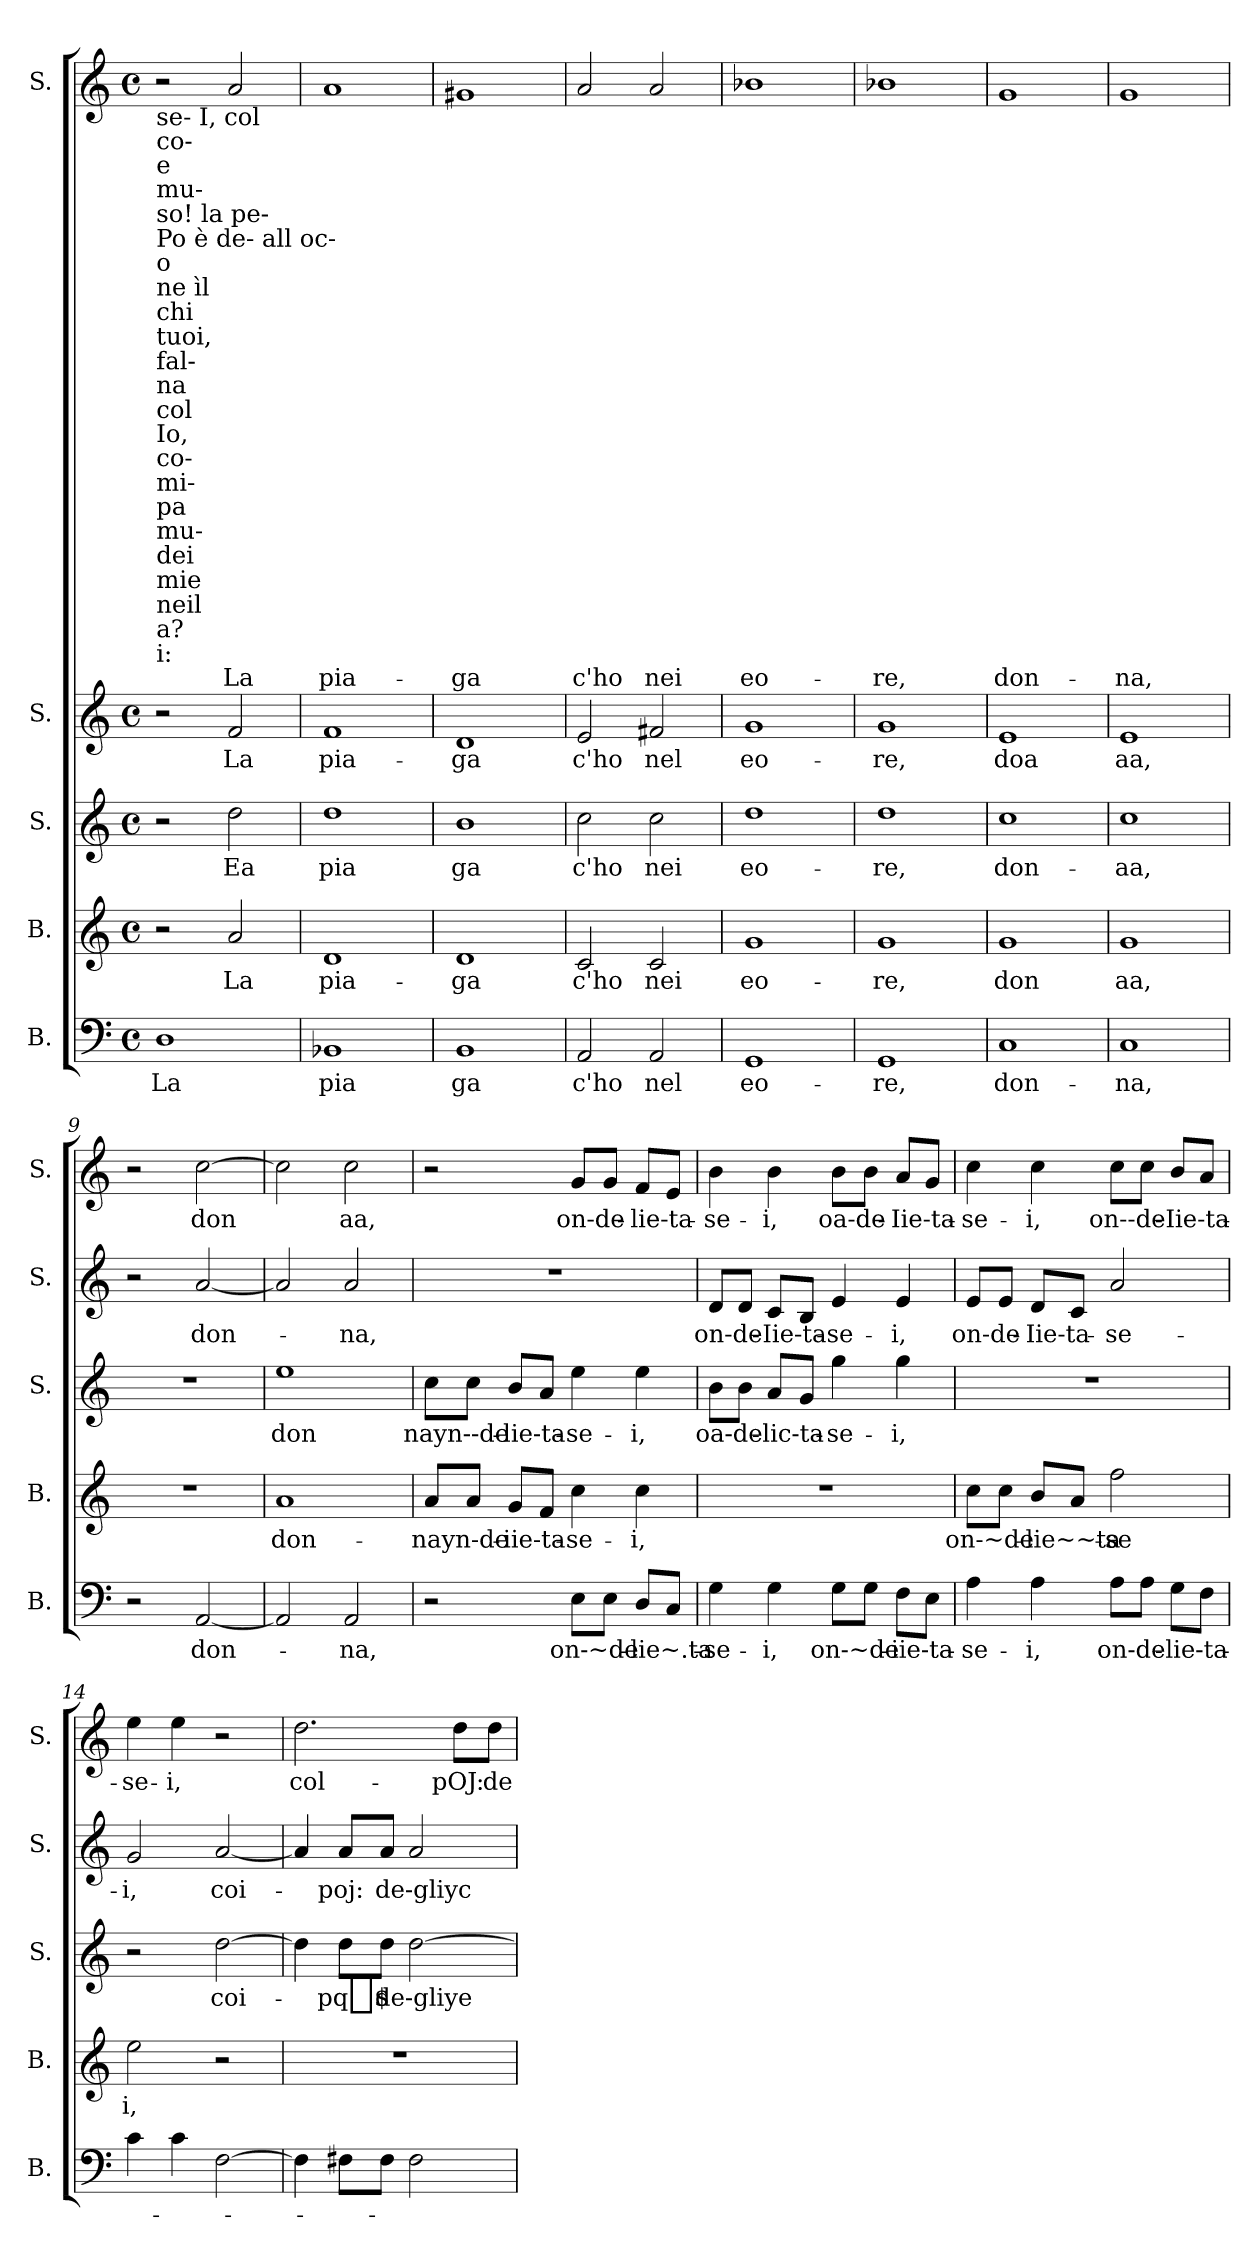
**kern	**text	**kern	**text	**kern	**text	**kern	**text	**kern	**text
*part5	*part5	*part4	*part4	*part3	*part3	*part2	*part2	*part1	*part1
*staff5	*staff5	*staff4	*staff4	*staff3	*staff3	*staff2	*staff2	*staff1	*staff1
*I"B.	*	*I"B.	*	*I"S.	*	*I"S.	*	*I"S.	*
*I'B.	*	*I'B.	*	*I'S.	*	*I'S.	*	*I'S.	*
*clefF4	*	*clefG2	*	*clefG2	*	*clefG2	*	*clefG2	*
*k[]	*	*k[]	*	*k[]	*	*k[]	*	*k[]	*
*M4/4	*	*M4/4	*	*M4/4	*	*M4/4	*	*M4/4	*
*met(c)	*	*met(c)	*	*met(c)	*	*met(c)	*	*met(c)	*
=1	=1	=1	=1	=1	=1	=1	=1	=1	=1
!	!	!	!	!	!	!	!	!LO:TX:b:t=se- I, col	!
!	!	!	!	!	!	!	!	!LO:TX:b:t=co-	!
!	!	!	!	!	!	!	!	!LO:TX:b:t=e	!
!	!	!	!	!	!	!	!	!LO:TX:b:t=mu-	!
!	!	!	!	!	!	!	!	!LO:TX:b:t=so! la pe-	!
!	!	!	!	!	!	!	!	!LO:TX:b:t=Po è de- all oc-	!
!	!	!	!	!	!	!	!	!LO:TX:b:t=o	!
!	!	!	!	!	!	!	!	!LO:TX:b:t=ne ìl	!
!	!	!	!	!	!	!	!	!LO:TX:b:t=chi	!
!	!	!	!	!	!	!	!	!LO:TX:b:t=tuoi,	!
!	!	!	!	!	!	!	!	!LO:TX:b:t=fal-	!
!	!	!	!	!	!	!	!	!LO:TX:b:t=na	!
!	!	!	!	!	!	!	!	!LO:TX:b:t=col	!
!	!	!	!	!	!	!	!	!LO:TX:b:t=Io,	!
!	!	!	!	!	!	!	!	!LO:TX:b:t=co-	!
!	!	!	!	!	!	!	!	!LO:TX:b:t=mi-	!
!	!	!	!	!	!	!	!	!LO:TX:b:t=pa	!
!	!	!	!	!	!	!	!	!LO:TX:b:t=mu-	!
!	!	!	!	!	!	!	!	!LO:TX:b:t=dei	!
!	!	!	!	!	!	!	!	!LO:TX:b:t=mie	!
!	!	!	!	!	!	!	!	!LO:TX:b:t=neil	!
!	!	!	!	!	!	!	!	!LO:TX:b:t=a?	!
!	!	!	!	!	!	!	!	!LO:TX:b:t=i&colon;	!
!	!LO:LY:b	!	!	!	!	!	!	!	!
1D	-La	2r	.	2r	.	2r	.	2r	.
!	!	!	!LO:LY:b	!	!LO:LY:b	!	!LO:LY:b	!	!LO:LY:b
.	.	2a/	-La	2dd\	-Ea	2f/	-La	2a/	-La
=2	=2	=2	=2	=2	=2	=2	=2	=2	=2
!	!LO:LY:b	!	!LO:LY:b	!	!LO:LY:b	!	!LO:LY:b	!	!LO:LY:b
1BB-X	-pia	1d	-pia-	1dd	-pia	1f	-pia-	1a	-pia-
=3	=3	=3	=3	=3	=3	=3	=3	=3	=3
!	!LO:LY:b	!	!LO:LY:b	!	!LO:LY:b	!	!LO:LY:b	!	!LO:LY:b
1BB	-ga	1d	-ga	1b	-ga	1d	-ga	1g#X	-ga
=4	=4	=4	=4	=4	=4	=4	=4	=4	=4
!	!LO:LY:b	!	!LO:LY:b	!	!LO:LY:b	!	!LO:LY:b	!	!LO:LY:b
2AA/	-c'ho	2c/	-c'ho	2cc\	-c'ho	2e/	-c'ho	2a/	-c'ho
!	!LO:LY:b	!	!LO:LY:b	!	!LO:LY:b	!	!LO:LY:b	!	!LO:LY:b
2AA/	-nel	2c/	-nei	2cc\	-nei	2f#X/	-nel	2a/	-nei
=5	=5	=5	=5	=5	=5	=5	=5	=5	=5
!	!LO:LY:b	!	!LO:LY:b	!	!LO:LY:b	!	!LO:LY:b	!	!LO:LY:b
1GG	-eo-	1g	-eo-	1dd	-eo-	1g	-eo-	1b-X	-eo-
=6	=6	=6	=6	=6	=6	=6	=6	=6	=6
!	!LO:LY:b	!	!LO:LY:b	!	!LO:LY:b	!	!LO:LY:b	!	!LO:LY:b
1GG	-re,	1g	-re,	1dd	-re,	1g	-re,	1b-X	-re,
=7	=7	=7	=7	=7	=7	=7	=7	=7	=7
!	!LO:LY:b	!	!LO:LY:b	!	!LO:LY:b	!	!LO:LY:b	!	!LO:LY:b
1C	-don-	1g	-don	1cc	-don-	1e	-doa	1g	-don-
=8	=8	=8	=8	=8	=8	=8	=8	=8	=8
!	!LO:LY:b	!	!LO:LY:b	!	!LO:LY:b	!	!LO:LY:b	!	!LO:LY:b
1C	-na,	1g	-aa,	1cc	-aa,	1e	-aa,	1g	-na,
=9	=9	=9	=9	=9	=9	=9	=9	=9	=9
2r	.	1r	.	1r	.	2r	.	2r	.
!	!LO:LY:b	!	!	!	!	!	!LO:LY:b	!	!LO:LY:b
[2AA/	-don-	.	.	.	.	[2a/	-don-	[2cc\	-don
=10	=10	=10	=10	=10	=10	=10	=10	=10	=10
!	!	!	!LO:LY:b	!	!LO:LY:b	!	!	!	!
2AA/]	.	1a	-don-	1ee	-don	2a/]	.	2cc\]	.
!	!LO:LY:b	!	!	!	!	!	!LO:LY:b	!	!LO:LY:b
2AA/	-na,	.	.	.	.	2a/	-na,	2cc\	-aa,
=11	=11	=11	=11	=11	=11	=11	=11	=11	=11
!	!	!	!LO:LY:b	!	!LO:LY:b	!	!	!	!
2r	.	8a/L	-nayn-de-	8cc\L	-nayn--de-	1r	.	2r	.
.	.	8a/J	.	8cc\J	.	.	.	.	.
!	!	!	!LO:LY:b	!	!LO:LY:b	!	!	!	!
.	.	8g/L	-iie-ta-	8b/L	-lie-ta-	.	.	.	.
.	.	8f/J	.	8a/J	.	.	.	.	.
!	!LO:LY:b	!	!LO:LY:b	!	!LO:LY:b	!	!	!	!LO:LY:b
8E\L	-on-~de-	4cc\	-se-	4ee\	-se-	.	.	8g/L	-on-de-
8E\J	.	.	.	.	.	.	.	8g/J	.
!	!LO:LY:b	!	!LO:LY:b	!	!LO:LY:b	!	!	!	!LO:LY:b
8D/L	-lie~.ta-	4cc\	-i,	4ee\	-i,	.	.	8f/L	-lie-ta-
8C/J	.	.	.	.	.	.	.	8e/J	.
!!LO:LB:g=z
=12	=12	=12	=12	=12	=12	=12	=12	=12	=12
!	!LO:LY:b	!	!	!	!LO:LY:b	!	!LO:LY:b	!	!LO:LY:b
4G\	-se-	1r	.	8b\L	-oa-de-	8d/L	-on-de-	4b\	-se-
.	.	.	.	8b\J	.	8d/J	.	.	.
!	!LO:LY:b	!	!	!	!LO:LY:b	!	!LO:LY:b	!	!LO:LY:b
4G\	-i,	.	.	8a/L	-lic-ta-	8c/L	-Iie-ta-	4b\	-i,
.	.	.	.	8g/J	.	8B/J	.	.	.
!	!LO:LY:b	!	!	!	!LO:LY:b	!	!LO:LY:b	!	!LO:LY:b
8G\L	-on-~de-	.	.	4gg\	-se-	4e/	-se--	8b\L	-oa-de-
8G\J	.	.	.	.	.	.	.	8b\J	.
!	!LO:LY:b	!	!	!	!LO:LY:b	!	!LO:LY:b	!	!LO:LY:b
8F\L	-iie-ta-	.	.	4gg\	-i,	4e/	-i,	8a/L	-Iie-ta-
8E\J	.	.	.	.	.	.	.	8g/J	.
=13	=13	=13	=13	=13	=13	=13	=13	=13	=13
!	!LO:LY:b	!	!LO:LY:b	!	!	!	!LO:LY:b	!	!LO:LY:b
4A\	-se-	8cc\L	-on-~de-	1r	.	8e/L	-on-de-	4cc\	-se-
.	.	8cc\J	.	.	.	8e/J	.	.	.
!	!LO:LY:b	!	!LO:LY:b	!	!	!	!LO:LY:b	!	!LO:LY:b
4A\	-i,	8b/L	-lie~~ta-	.	.	8d/L	-Iie-ta-	4cc\	-i,
.	.	8a/J	.	.	.	8c/J	.	.	.
!	!LO:LY:b	!	!LO:LY:b	!	!	!	!LO:LY:b	!	!LO:LY:b
8A\L	-on-de-	2ff\	-se	.	.	2a/	-se-	8cc\L	-on--de-
8A\J	.	.	.	.	.	.	.	8cc\J	.
!	!LO:LY:b	!	!	!	!	!	!	!	!LO:LY:b
8G\L	-lie-ta-	.	.	.	.	.	.	8b/L	-Iie-ta-
8F\J	.	.	.	.	.	.	.	8a/J	.
=14	=14	=14	=14	=14	=14	=14	=14	=14	=14
!	!	!	!LO:LY:b	!	!	!	!LO:LY:b	!	!LO:LY:b
4c\	.	2ee\	-i,	2r	.	2g/	-i,	4ee\	-se-
!	!	!	!	!	!	!	!	!	!LO:LY:b
4c\	.	.	.	.	.	.	.	4ee\	-i,
!	!	!	!	!	!LO:LY:b	!	!LO:LY:b	!	!
[2F\	.	2r	.	[2dd\	-coi-	[2a/	-coi-	2r	.
=15	=15	=15	=15	=15	=15	=15	=15	=15	=15
!	!	!	!	!	!	!	!	!	!LO:LY:b
4F\]	.	1r	.	4dd\]	.	4a/]	.	2.dd\	-col-
!	!	!	!	!	!LO:LY:b	!	!LO:LY:b	!	!
8F#X\L	.	.	.	8dd\L	-pq_$	8a/L	-poj:	.	.
!	!	!	!	!	!LO:LY:b	!	!LO:LY:b	!	!
8F#\J	.	.	.	8dd\J	-de-gliye-	8a/J	-de-gliyc-	.	.
2F#\	.	.	.	[2dd\	.	2a/	.	.	.
!	!	!	!	!	!	!	!	!	!LO:LY:b
.	.	.	.	.	.	.	.	8dd\L	-pOJ:
!	!	!	!	!	!	!	!	!	!LO:LY:b
.	.	.	.	.	.	.	.	8dd\J	-de-
=	=	=	=	=	=	=	=	=	=
*-	*-	*-	*-	*-	*-	*-	*-	*-	*-
